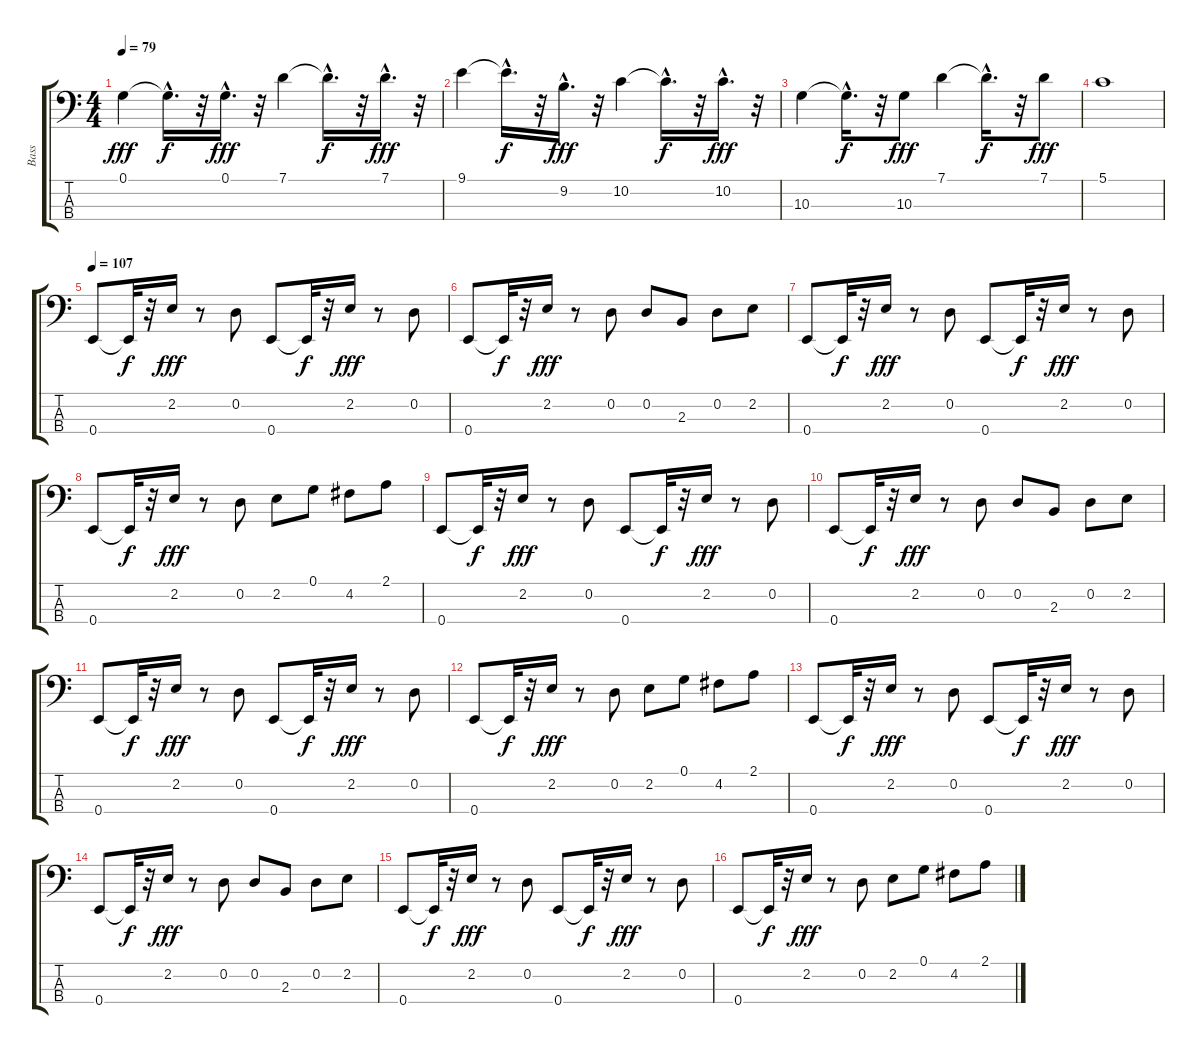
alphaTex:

\track ("Bass" "Bass") {instrument fretlessbass}
\staff {score tabs}
\tuning (G2 D2 A1 E1) {hide}
\ts (4 4)
\tempo 79
\clef f4
\ks c
0.1.4{dy fff} 0.1{hac t}.16{d dy f} r.32 0.1{hac}.16{d dy fff} r.32 7.1.4 7.1{hac t}.16{d dy f} r.32 7.1{hac}.16{d dy fff} r.32 |
9.1.4 9.1{hac t}.16{d dy f} r.32 9.2{hac}.16{d dy fff} r.32 10.2.4 10.2{hac t}.16{d dy f} r.32 10.2{hac}.16{d dy fff} r.32 |
10.3.4 10.3{hac t}.16{d dy f} r.32 10.3.8{dy fff} 7.1.4 7.1{hac t}.16{d dy f} r.32 7.1.8{dy fff} |
5.1.1 |
\tempo 107
0.4.8 0.4{t}.32{dy f} r.32 2.2.16{dy fff} r.8 0.2.8 0.4.8 0.4{t}.32{dy f} r.32 2.2.16{dy fff} r.8 0.2.8 |
0.4.8 0.4{t}.32{dy f} r.32 2.2.16{dy fff} r.8 0.2.8 0.2.8 2.3.8 0.2.8 2.2.8 |
0.4.8 0.4{t}.32{dy f} r.32 2.2.16{dy fff} r.8 0.2.8 0.4.8 0.4{t}.32{dy f} r.32 2.2.16{dy fff} r.8 0.2.8 |
0.4.8 0.4{t}.32{dy f} r.32 2.2.16{dy fff} r.8 0.2.8 2.2.8 0.1.8 4.2.8 2.1.8 |
0.4.8 0.4{t}.32{dy f} r.32 2.2.16{dy fff} r.8 0.2.8 0.4.8 0.4{t}.32{dy f} r.32 2.2.16{dy fff} r.8 0.2.8 |
0.4.8 0.4{t}.32{dy f} r.32 2.2.16{dy fff} r.8 0.2.8 0.2.8 2.3.8 0.2.8 2.2.8 |
0.4.8 0.4{t}.32{dy f} r.32 2.2.16{dy fff} r.8 0.2.8 0.4.8 0.4{t}.32{dy f} r.32 2.2.16{dy fff} r.8 0.2.8 |
0.4.8 0.4{t}.32{dy f} r.32 2.2.16{dy fff} r.8 0.2.8 2.2.8 0.1.8 4.2.8 2.1.8 |
0.4.8 0.4{t}.32{dy f} r.32 2.2.16{dy fff} r.8 0.2.8 0.4.8 0.4{t}.32{dy f} r.32 2.2.16{dy fff} r.8 0.2.8 |
0.4.8 0.4{t}.32{dy f} r.32 2.2.16{dy fff} r.8 0.2.8 0.2.8 2.3.8 0.2.8 2.2.8 |
0.4.8 0.4{t}.32{dy f} r.32 2.2.16{dy fff} r.8 0.2.8 0.4.8 0.4{t}.32{dy f} r.32 2.2.16{dy fff} r.8 0.2.8 |
0.4.8 0.4{t}.32{dy f} r.32 2.2.16{dy fff} r.8 0.2.8 2.2.8 0.1.8 4.2.8 2.1.8
